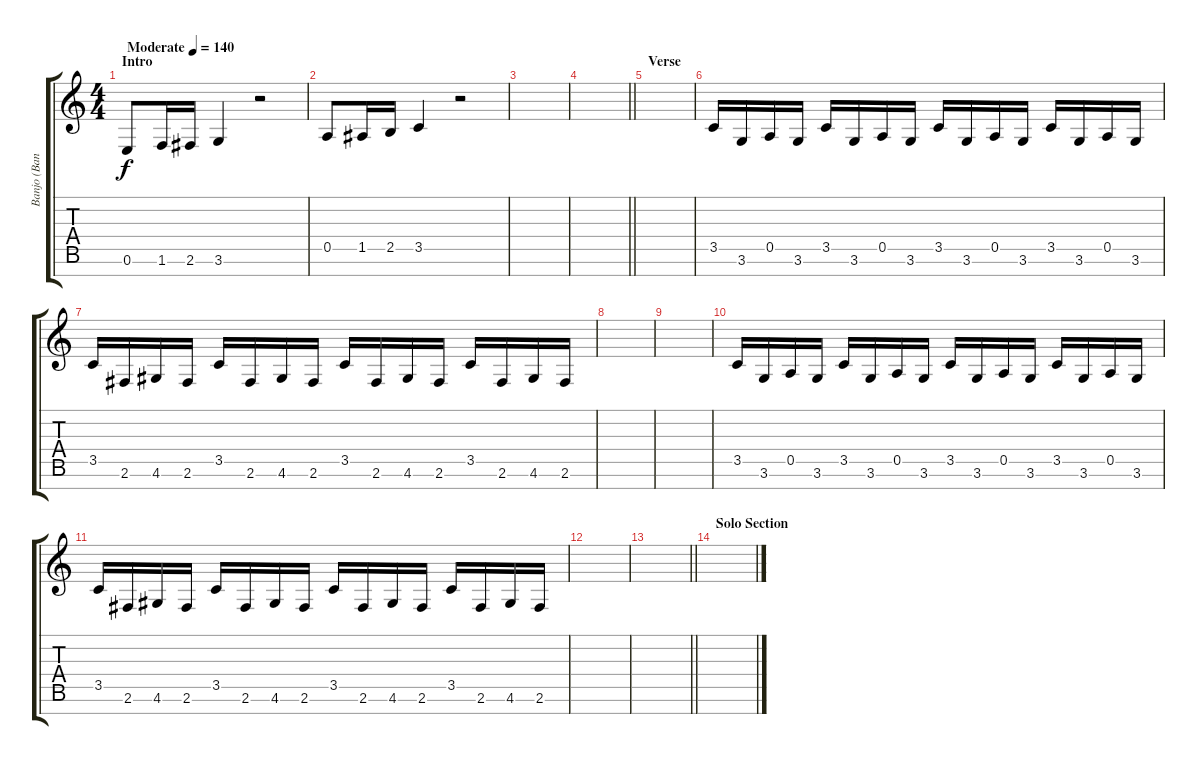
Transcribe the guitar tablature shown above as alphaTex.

\track ("Banjo (Banjo)" "Banjo (Ban") {instrument banjo}
\staff {score tabs}
\tuning (E4 B3 G3 D3 A2 E2 B1) {hide}
\displaytranspose 12
\ts (4 4)
\section ("" "Intro")
\tempo (140 "Moderate")
\clef g2
\ks c
0.6.8{dy f instrument banjo} 1.6.16 2.6.16 3.6.4 r.2 |
0.5.8 1.5.16 2.5.16 3.5.4 r.2 |
|
\barLineRight lightlight
|
\section ("" "Verse")
|
3.5.16 3.6.16 0.5.16 3.6.16 3.5.16 3.6.16 0.5.16 3.6.16 3.5.16 3.6.16 0.5.16 3.6.16 3.5.16 3.6.16 0.5.16 3.6.16 |
3.5.16 2.6.16 4.6.16 2.6.16 3.5.16 2.6.16 4.6.16 2.6.16 3.5.16 2.6.16 4.6.16 2.6.16 3.5.16 2.6.16 4.6.16 2.6.16 |
|
|
3.5.16 3.6.16 0.5.16 3.6.16 3.5.16 3.6.16 0.5.16 3.6.16 3.5.16 3.6.16 0.5.16 3.6.16 3.5.16 3.6.16 0.5.16 3.6.16 |
3.5.16 2.6.16 4.6.16 2.6.16 3.5.16 2.6.16 4.6.16 2.6.16 3.5.16 2.6.16 4.6.16 2.6.16 3.5.16 2.6.16 4.6.16 2.6.16 |
|
\barLineRight lightlight
|
\section ("" "Solo Section")
